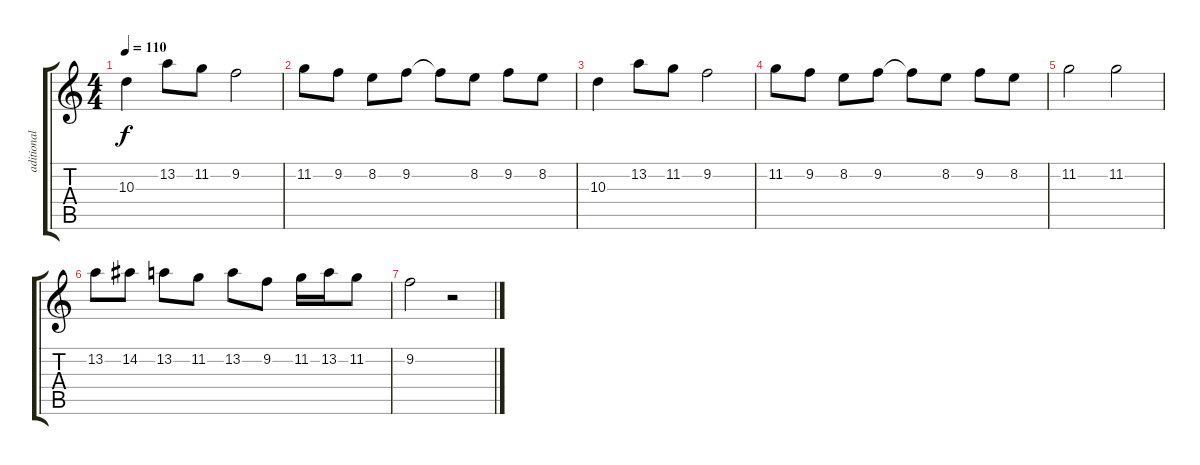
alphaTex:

\track ("aditional guitar" "aditional ") {instrument distortionguitar}
\staff {score tabs}
\tuning (Db4 Ab3 E3 B2 Gb2 B1) {hide}
\ts (4 4)
\tempo 110
\clef g2
\ks c
10.3.4{dy f} 13.2.8 11.2.8 9.2.2 |
11.2.8 9.2.8 8.2.8 9.2.8 9.2{t}.8 8.2.8 9.2.8 8.2.8 |
10.3.4 13.2.8 11.2.8 9.2.2 |
11.2.8 9.2.8 8.2.8 9.2.8 9.2{t}.8 8.2.8 9.2.8 8.2.8 |
11.2.2 11.2.2 |
13.2.8 14.2.8 13.2.8 11.2.8 13.2.8 9.2.8 11.2.16 13.2.16 11.2.8 |
9.2.2 r.2
